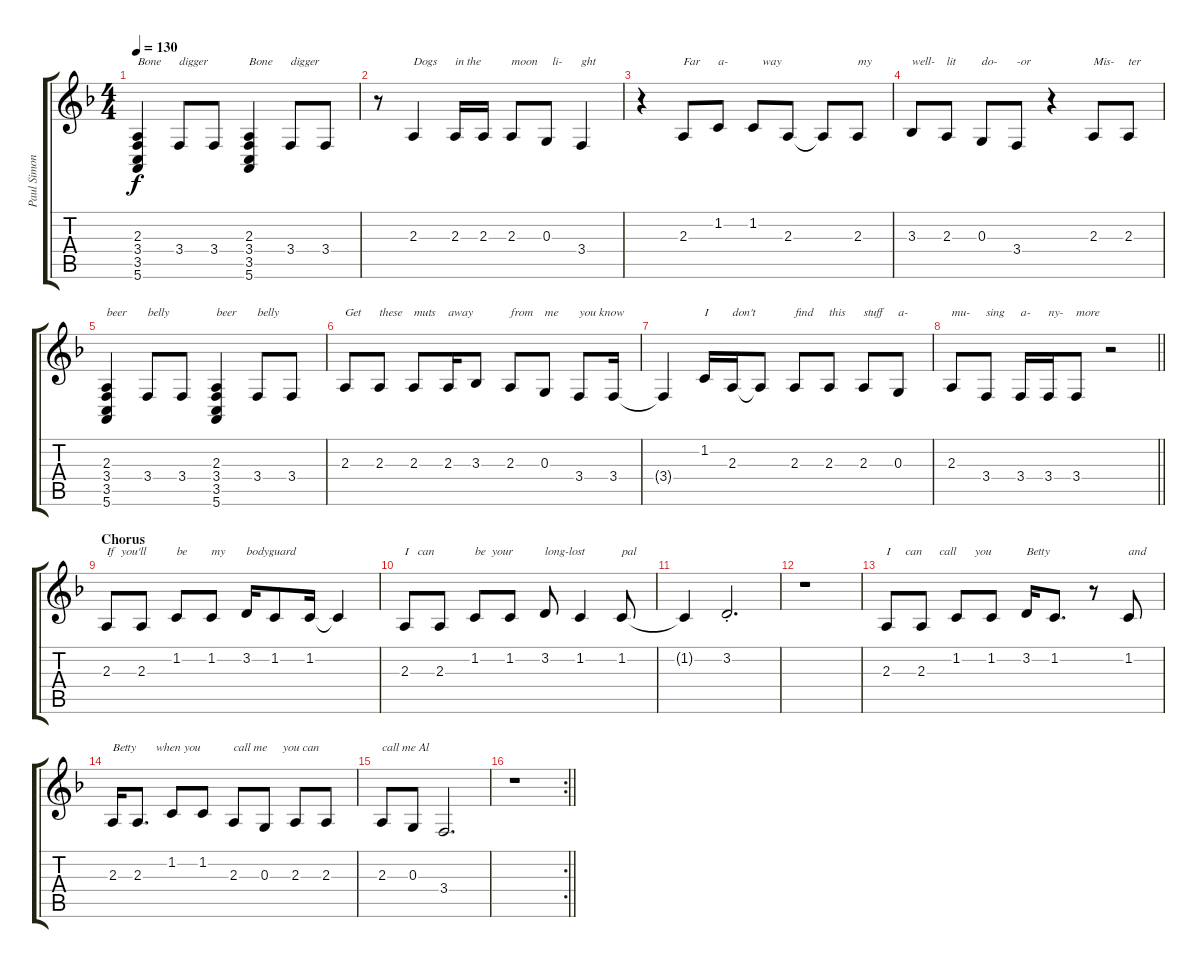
\track ("Paul Simon" "Paul Simon") {instrument voiceoohs}
\staff {score tabs}
\tuning (E4 B3 G3 D3 A2 E2) {hide}
\ts (4 4)
\tempo 130
\clef g2
\ks f
(2.3 3.4 3.5 5.6).4{txt "Bone" dy f} 3.4.8{txt "digger"} 3.4.8 (2.3 3.4 3.5 5.6).4{txt "Bone"} 3.4.8{txt "digger"} 3.4.8 |
r.8 2.3.4{txt "Dogs"} 2.3.16{txt "in the"} 2.3.16 2.3.8{txt "moon"} 0.3.8{txt "  li-"} 3.4.4{txt "ght"} |
r.4 2.3.8{txt "Far"} 1.2.8{txt "a- "} 1.2.8{txt "   way"} 2.3.8 2.3{t}.8 2.3.8{txt "my"} |
3.3.8{txt "well-"} 2.3.8{txt "lit"} 0.3.8{txt "do-"} 3.4.8{txt "-or"} r.4 2.3.8{txt "Mis-"} 2.3.8{txt "ter"} |
(2.3 3.4 3.5 5.6).4{txt "beer"} 3.4.8{txt "belly"} 3.4.8 (2.3 3.4 3.5 5.6).4{txt "beer"} 3.4.8{txt "belly"} 3.4.8 |
2.3.8{txt "Get"} 2.3.8{txt "these"} 2.3.8{txt "muts"} 2.3.16{txt "away"} 3.3.8 2.3.8{txt "from"} 0.3.8{txt "me"} 3.4.8{txt "you know"} 3.4.16 |
3.4{t}.4 1.2.16{txt "I"} 2.3.16{txt "don't"} 2.3{t}.8 2.3.8{txt "find"} 2.3.8{txt "this"} 2.3.8{txt "stuff"} 0.3.8{txt "a-"} |
\barLineRight lightlight
2.3.8{txt "mu-"} 3.4.8{txt "sing"} 3.4.16{txt "a-"} 3.4.16{txt "ny-"} 3.4.8{txt "more"} r.2 |
\section ("" "Chorus")
2.3.8{txt "If  you'll"} 2.3.8 1.2.8{txt "be"} 1.2.8{txt "my"} 3.2.16{txt "bodyguard"} 1.2.8 1.2.16 1.2{t}.4 |
2.3.8{txt "I   can"} 2.3.8 1.2.8{txt "be  your"} 1.2.8 3.2.8{txt "long-lost"} 1.2.4 1.2.8{txt "pal"} |
1.2{t}.4 3.2{st}.2{d} |
r.1 |
2.3.8{txt "I     can"} 2.3.8{txt "      call"} 1.2.8{txt "      you"} 1.2.8 3.2.16{txt "Betty"} 1.2.8{d} r.8 1.2.8{txt "and"} |
2.3.16{txt "Betty"} 2.3.8{d txt "      when you"} 1.2.8 1.2.8 2.3.8{txt "call me"} 0.3.8{txt "      you can"} 2.3.8 2.3.8 |
2.3.8{txt "call me Al"} 0.3.8 3.4.2{d} |
\rc 2
\barLineRight lightlight
r.1
